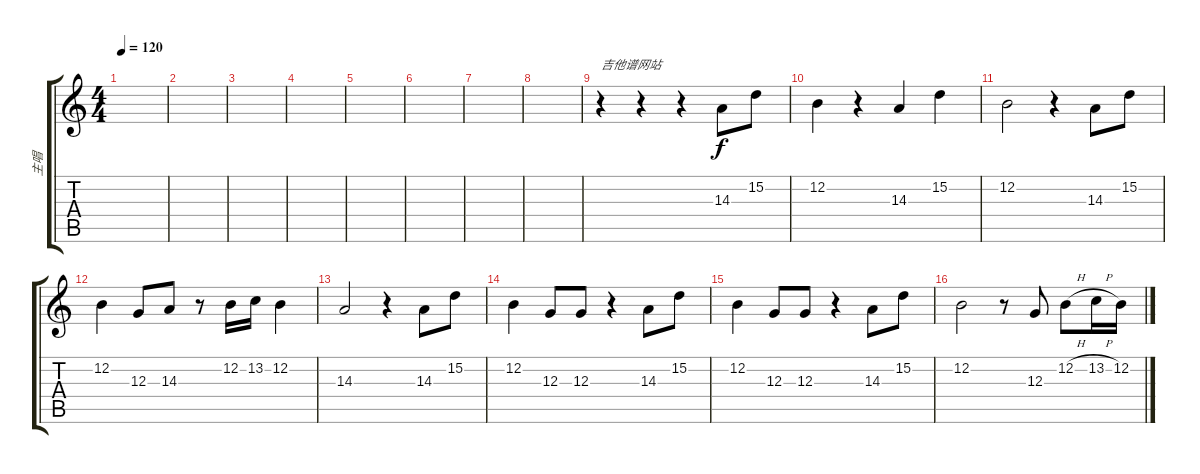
\track ("主唱" "主唱") {instrument viola}
\staff {score tabs}
\tuning (E4 B3 G3 D3 A2 E2) {hide}
\ts (4 4)
\tempo 120
\clef g2
\ks c
|
|
|
|
|
|
|
|
r.4{txt "吉他谱网站"} r.4 r.4 14.3.8 15.2.8 |
12.2.4 r.4 14.3.4 15.2.4 |
12.2.2 r.4 14.3.8 15.2.8 |
12.2.4 12.3.8 14.3.8 r.8 12.2.16 13.2.16 12.2.4 |
14.3.2 r.4 14.3.8 15.2.8 |
12.2.4 12.3.8 12.3.8 r.4 14.3.8 15.2.8 |
12.2.4 12.3.8 12.3.8 r.4 14.3.8 15.2.8 |
12.2.2 r.8 12.3.8 12.2{h}.8 13.2{h}.16 12.2.16
